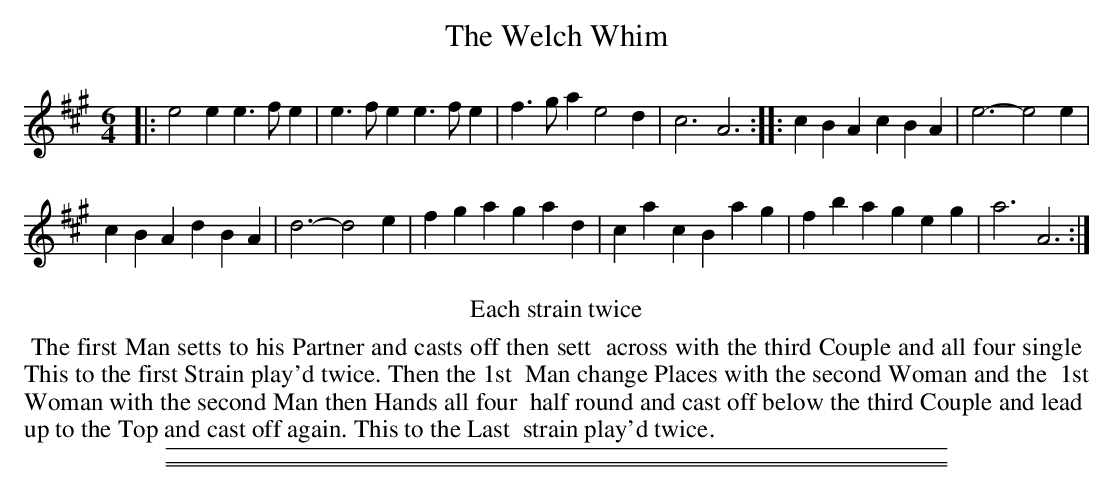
X:1
T: The Welch Whim
M: 6/4
L: 1/4
K: A
|:\
e2e e>fe | e>fe e>fe |\
f>ga e2d | c3 A3 :|\
|:\
cBA cBA | e3- e2e |
cBA dBA | d3- d2e |\
fga gad | cac Bag |\
fba geg | a3 A3 :|
